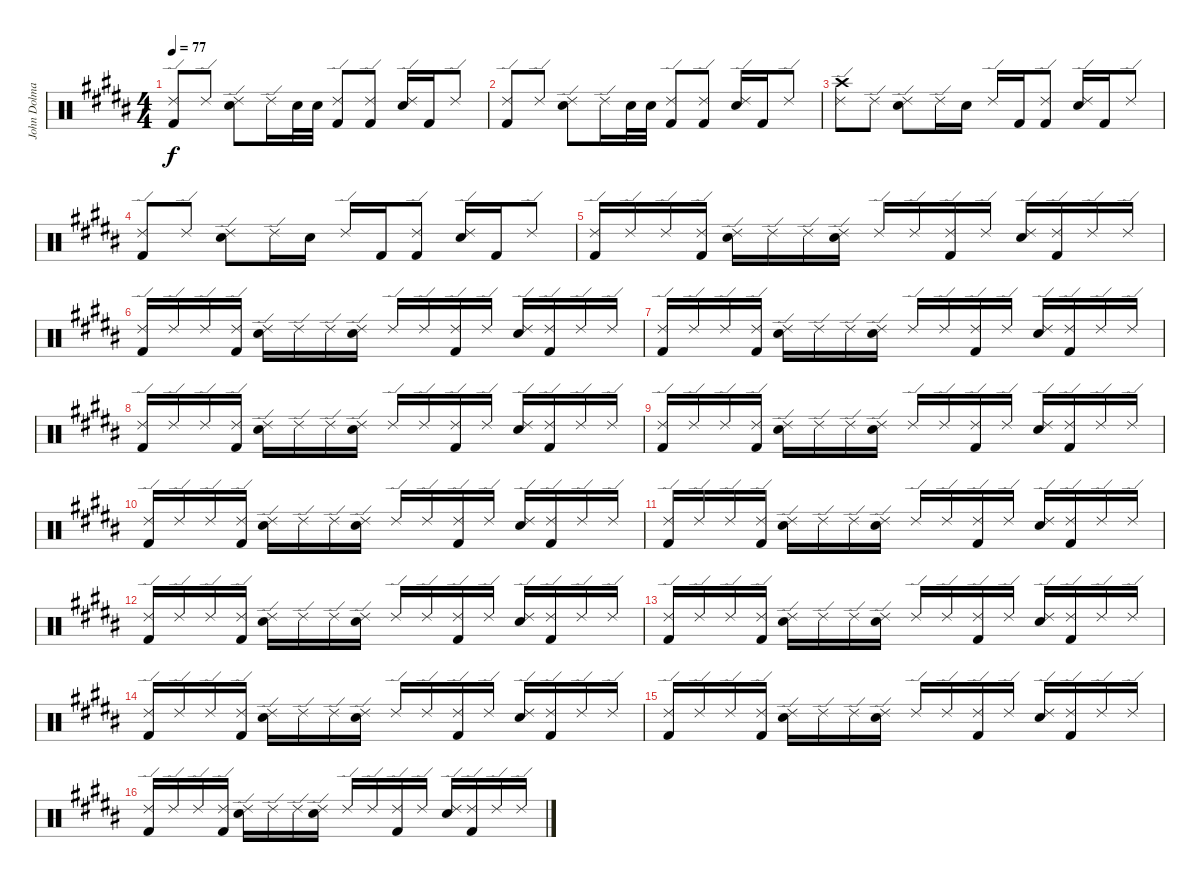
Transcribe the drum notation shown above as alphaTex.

\track ("John Dolmayan" "John Dolma") {instrument percussion}
\staff {score}
\articulation defaults
\ts (4 4)
\tempo 77
\clef neutral
\ks g#minor
("Kick (hit) 2" "Ride (edge) 2").8{dy f} "Ride (edge) 2".8 ("Ride (edge) 2" "Snare (hit) 2").8 "Ride (edge) 2".16 "Snare (hit) 2".32 "Snare (hit) 2".32 ("Kick (hit) 2" "Ride (edge) 2").8 ("Kick (hit) 2" "Ride (edge) 2").8 ("Ride (edge) 2" "Snare (hit) 2").16 "Kick (hit) 2".16 "Ride (edge) 2".8 |
("Kick (hit) 2" "Ride (edge) 2").8 "Ride (edge) 2".8 ("Ride (edge) 2" "Snare (hit) 2").8 "Ride (edge) 2".16 "Snare (hit) 2".32 "Snare (hit) 2".32 ("Kick (hit) 2" "Ride (edge) 2").8 ("Kick (hit) 2" "Ride (edge) 2").8 ("Ride (edge) 2" "Snare (hit) 2").16 "Kick (hit) 2".16 "Ride (edge) 2".8 |
("Ride (edge) 2" "Crash high (hit)").8 "Ride (edge) 2".8 ("Ride (edge) 2" "Snare (hit) 2").8 "Ride (edge) 2".16 "Snare (hit) 2".16 "Ride (edge) 2".16 "Kick (hit) 2".16 ("Kick (hit) 2" "Ride (edge) 2").8 ("Ride (edge) 2" "Snare (hit) 2").16 "Kick (hit) 2".16 "Ride (edge) 2".8 |
("Kick (hit) 2" "Ride (edge) 2").8 "Ride (edge) 2".8 ("Ride (edge) 2" "Snare (hit) 2").8 "Ride (edge) 2".16 "Snare (hit) 2".16 "Ride (edge) 2".16 "Kick (hit) 2".16 ("Kick (hit) 2" "Ride (edge) 2").8 ("Ride (edge) 2" "Snare (hit) 2").16 "Kick (hit) 2".16 "Ride (edge) 2".8 |
("Kick (hit) 2" "Ride (edge) 2").16 "Ride (edge) 2".16 "Ride (edge) 2".16 ("Kick (hit) 2" "Ride (edge) 2").16 ("Ride (edge) 2" "Snare (hit) 2").16 "Ride (edge) 2".16 "Ride (edge) 2".16 ("Ride (edge) 2" "Snare (hit) 2").16 "Ride (edge) 2".16 "Ride (edge) 2".16 ("Kick (hit) 2" "Ride (edge) 2").16 "Ride (edge) 2".16 ("Ride (edge) 2" "Snare (hit) 2").16 ("Kick (hit) 2" "Ride (edge) 2").16 "Ride (edge) 2".16 "Ride (edge) 2".16 |
("Kick (hit) 2" "Ride (edge) 2").16 "Ride (edge) 2".16 "Ride (edge) 2".16 ("Kick (hit) 2" "Ride (edge) 2").16 ("Ride (edge) 2" "Snare (hit) 2").16 "Ride (edge) 2".16 "Ride (edge) 2".16 ("Ride (edge) 2" "Snare (hit) 2").16 "Ride (edge) 2".16 "Ride (edge) 2".16 ("Kick (hit) 2" "Ride (edge) 2").16 "Ride (edge) 2".16 ("Ride (edge) 2" "Snare (hit) 2").16 ("Kick (hit) 2" "Ride (edge) 2").16 "Ride (edge) 2".16 "Ride (edge) 2".16 |
("Kick (hit) 2" "Ride (edge) 2").16 "Ride (edge) 2".16 "Ride (edge) 2".16 ("Kick (hit) 2" "Ride (edge) 2").16 ("Ride (edge) 2" "Snare (hit) 2").16 "Ride (edge) 2".16 "Ride (edge) 2".16 ("Ride (edge) 2" "Snare (hit) 2").16 "Ride (edge) 2".16 "Ride (edge) 2".16 ("Kick (hit) 2" "Ride (edge) 2").16 "Ride (edge) 2".16 ("Ride (edge) 2" "Snare (hit) 2").16 ("Kick (hit) 2" "Ride (edge) 2").16 "Ride (edge) 2".16 "Ride (edge) 2".16 |
("Kick (hit) 2" "Ride (edge) 2").16 "Ride (edge) 2".16 "Ride (edge) 2".16 ("Kick (hit) 2" "Ride (edge) 2").16 ("Ride (edge) 2" "Snare (hit) 2").16 "Ride (edge) 2".16 "Ride (edge) 2".16 ("Ride (edge) 2" "Snare (hit) 2").16 "Ride (edge) 2".16 "Ride (edge) 2".16 ("Kick (hit) 2" "Ride (edge) 2").16 "Ride (edge) 2".16 ("Ride (edge) 2" "Snare (hit) 2").16 ("Kick (hit) 2" "Ride (edge) 2").16 "Ride (edge) 2".16 "Ride (edge) 2".16 |
("Kick (hit) 2" "Ride (edge) 2").16 "Ride (edge) 2".16 "Ride (edge) 2".16 ("Kick (hit) 2" "Ride (edge) 2").16 ("Ride (edge) 2" "Snare (hit) 2").16 "Ride (edge) 2".16 "Ride (edge) 2".16 ("Ride (edge) 2" "Snare (hit) 2").16 "Ride (edge) 2".16 "Ride (edge) 2".16 ("Kick (hit) 2" "Ride (edge) 2").16 "Ride (edge) 2".16 ("Ride (edge) 2" "Snare (hit) 2").16 ("Kick (hit) 2" "Ride (edge) 2").16 "Ride (edge) 2".16 "Ride (edge) 2".16 |
("Kick (hit) 2" "Ride (edge) 2").16 "Ride (edge) 2".16 "Ride (edge) 2".16 ("Kick (hit) 2" "Ride (edge) 2").16 ("Ride (edge) 2" "Snare (hit) 2").16 "Ride (edge) 2".16 "Ride (edge) 2".16 ("Ride (edge) 2" "Snare (hit) 2").16 "Ride (edge) 2".16 "Ride (edge) 2".16 ("Kick (hit) 2" "Ride (edge) 2").16 "Ride (edge) 2".16 ("Ride (edge) 2" "Snare (hit) 2").16 ("Kick (hit) 2" "Ride (edge) 2").16 "Ride (edge) 2".16 "Ride (edge) 2".16 |
("Kick (hit) 2" "Ride (edge) 2").16 "Ride (edge) 2".16 "Ride (edge) 2".16 ("Kick (hit) 2" "Ride (edge) 2").16 ("Ride (edge) 2" "Snare (hit) 2").16 "Ride (edge) 2".16 "Ride (edge) 2".16 ("Ride (edge) 2" "Snare (hit) 2").16 "Ride (edge) 2".16 "Ride (edge) 2".16 ("Kick (hit) 2" "Ride (edge) 2").16 "Ride (edge) 2".16 ("Ride (edge) 2" "Snare (hit) 2").16 ("Kick (hit) 2" "Ride (edge) 2").16 "Ride (edge) 2".16 "Ride (edge) 2".16 |
("Kick (hit) 2" "Ride (edge) 2").16 "Ride (edge) 2".16 "Ride (edge) 2".16 ("Kick (hit) 2" "Ride (edge) 2").16 ("Ride (edge) 2" "Snare (hit) 2").16 "Ride (edge) 2".16 "Ride (edge) 2".16 ("Ride (edge) 2" "Snare (hit) 2").16 "Ride (edge) 2".16 "Ride (edge) 2".16 ("Kick (hit) 2" "Ride (edge) 2").16 "Ride (edge) 2".16 ("Ride (edge) 2" "Snare (hit) 2").16 ("Kick (hit) 2" "Ride (edge) 2").16 "Ride (edge) 2".16 "Ride (edge) 2".16 |
("Kick (hit) 2" "Ride (edge) 2").16 "Ride (edge) 2".16 "Ride (edge) 2".16 ("Kick (hit) 2" "Ride (edge) 2").16 ("Ride (edge) 2" "Snare (hit) 2").16 "Ride (edge) 2".16 "Ride (edge) 2".16 ("Ride (edge) 2" "Snare (hit) 2").16 "Ride (edge) 2".16 "Ride (edge) 2".16 ("Kick (hit) 2" "Ride (edge) 2").16 "Ride (edge) 2".16 ("Ride (edge) 2" "Snare (hit) 2").16 ("Kick (hit) 2" "Ride (edge) 2").16 "Ride (edge) 2".16 "Ride (edge) 2".16 |
("Kick (hit) 2" "Ride (edge) 2").16 "Ride (edge) 2".16 "Ride (edge) 2".16 ("Kick (hit) 2" "Ride (edge) 2").16 ("Ride (edge) 2" "Snare (hit) 2").16 "Ride (edge) 2".16 "Ride (edge) 2".16 ("Ride (edge) 2" "Snare (hit) 2").16 "Ride (edge) 2".16 "Ride (edge) 2".16 ("Kick (hit) 2" "Ride (edge) 2").16 "Ride (edge) 2".16 ("Ride (edge) 2" "Snare (hit) 2").16 ("Kick (hit) 2" "Ride (edge) 2").16 "Ride (edge) 2".16 "Ride (edge) 2".16 |
("Kick (hit) 2" "Ride (edge) 2").16 "Ride (edge) 2".16 "Ride (edge) 2".16 ("Kick (hit) 2" "Ride (edge) 2").16 ("Ride (edge) 2" "Snare (hit) 2").16 "Ride (edge) 2".16 "Ride (edge) 2".16 ("Ride (edge) 2" "Snare (hit) 2").16 "Ride (edge) 2".16 "Ride (edge) 2".16 ("Kick (hit) 2" "Ride (edge) 2").16 "Ride (edge) 2".16 ("Ride (edge) 2" "Snare (hit) 2").16 ("Kick (hit) 2" "Ride (edge) 2").16 "Ride (edge) 2".16 "Ride (edge) 2".16 |
("Kick (hit) 2" "Ride (edge) 2").16 "Ride (edge) 2".16 "Ride (edge) 2".16 ("Kick (hit) 2" "Ride (edge) 2").16 ("Ride (edge) 2" "Snare (hit) 2").16 "Ride (edge) 2".16 "Ride (edge) 2".16 ("Ride (edge) 2" "Snare (hit) 2").16 "Ride (edge) 2".16 "Ride (edge) 2".16 ("Kick (hit) 2" "Ride (edge) 2").16 "Ride (edge) 2".16 ("Ride (edge) 2" "Snare (hit) 2").16 ("Kick (hit) 2" "Ride (edge) 2").16 "Ride (edge) 2".16 "Ride (edge) 2".16
